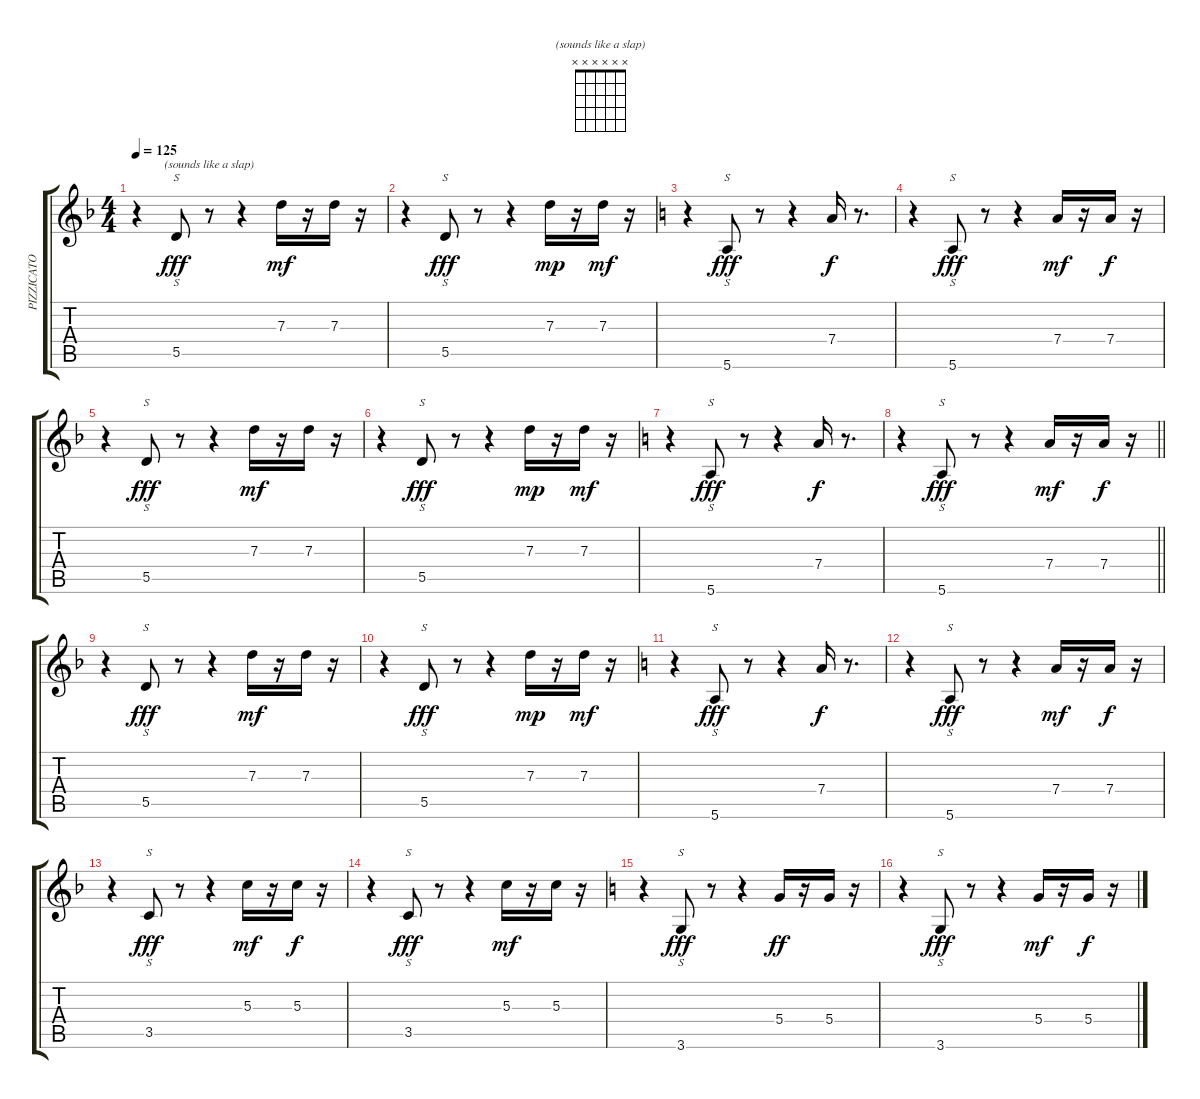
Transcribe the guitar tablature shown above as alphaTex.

\track ("PIZZICATO MT (MT 51)" "PIZZICATO ") {instrument pizzicatostrings}
\staff {score tabs}
\tuning (E5 B4 G4 D4 A3 E3) {hide}
\chord ("(sounds like a slap)" x x x x x x) {firstfret 0}
\ts (4 4)
\tempo 125
\clef g2
\ks dminor
r.4{dy fff instrument pizzicatostrings} 5.5.8{s} r.8{ch "(sounds like a slap)"} r.4 7.3.16{dy mf} r.16 7.3.16 r.16 |
r.4 5.5.8{s dy fff} r.8 r.4 7.3.16{dy mp} r.16 7.3.16{dy mf} r.16 |
\ks aminor
r.4 5.6.8{s dy fff} r.8 r.4 7.4.16{dy f} r.8{d} |
r.4 5.6.8{s dy fff} r.8 r.4 7.4.16{dy mf} r.16 7.4.16{dy f} r.16 |
\ks dminor
r.4 5.5.8{s dy fff} r.8 r.4 7.3.16{dy mf} r.16 7.3.16 r.16 |
r.4 5.5.8{s dy fff} r.8 r.4 7.3.16{dy mp} r.16 7.3.16{dy mf} r.16 |
\ks aminor
r.4 5.6.8{s dy fff} r.8 r.4 7.4.16{dy f} r.8{d} |
\barLineRight lightlight
r.4 5.6.8{s dy fff} r.8 r.4 7.4.16{dy mf} r.16 7.4.16{dy f} r.16 |
\ks dminor
r.4 5.5.8{s dy fff} r.8 r.4 7.3.16{dy mf} r.16 7.3.16 r.16 |
r.4 5.5.8{s dy fff} r.8 r.4 7.3.16{dy mp} r.16 7.3.16{dy mf} r.16 |
\ks aminor
r.4 5.6.8{s dy fff} r.8 r.4 7.4.16{dy f} r.8{d} |
r.4 5.6.8{s dy fff} r.8 r.4 7.4.16{dy mf} r.16 7.4.16{dy f} r.16 |
\ks dminor
r.4 3.5.8{s dy fff} r.8 r.4 5.3.16{dy mf} r.16 5.3.16{dy f} r.16 |
r.4 3.5.8{s dy fff} r.8 r.4 5.3.16{dy mf} r.16 5.3.16 r.16 |
\ks aminor
r.4 3.6.8{s dy fff} r.8 r.4 5.4.16{dy ff} r.16 5.4.16 r.16 |
r.4 3.6.8{s dy fff} r.8 r.4 5.4.16{dy mf} r.16 5.4.16{dy f} r.16
